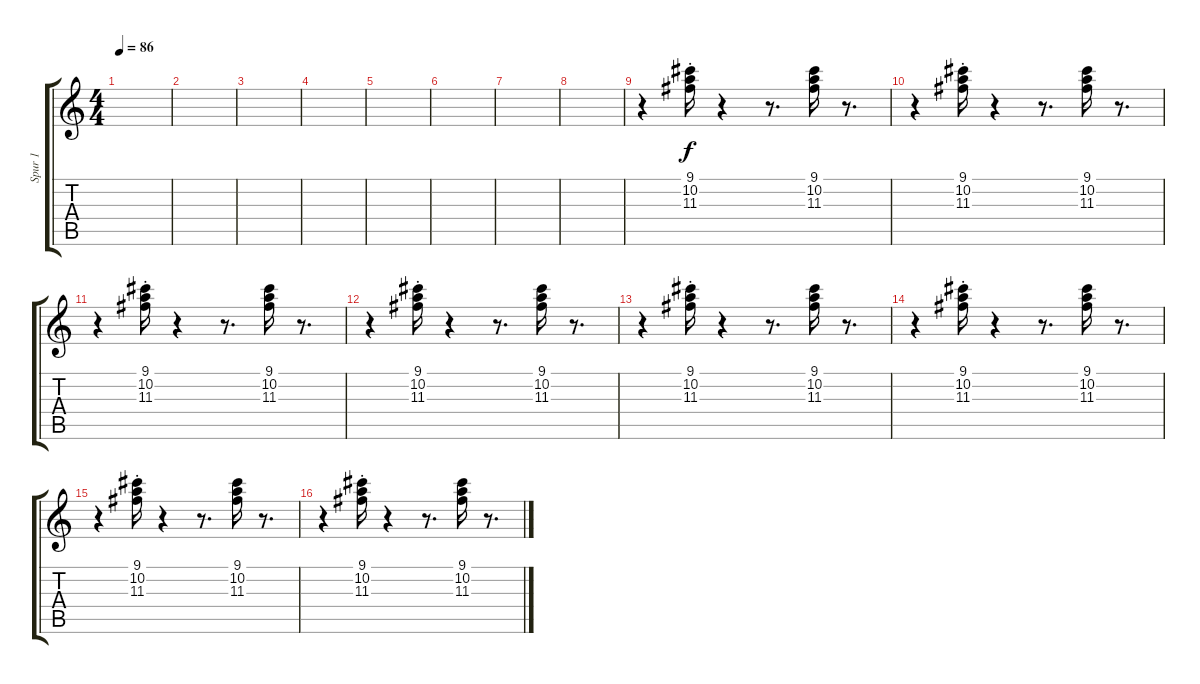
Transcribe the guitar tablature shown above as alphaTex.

\track ("Spur 1" "Spur 1") {instrument electricguitarclean}
\staff {score tabs}
\tuning (E4 B3 G3 D3 A2 D2) {hide}
\ts (4 4)
\tempo 86
\clef g2
\ks c
|
|
|
|
|
|
|
|
r.4 (9.1{st} 10.2{st} 11.3{st}).16 r.4 r.8{d} (9.1 10.2 11.3).16 r.8{d} |
r.4 (9.1{st} 10.2{st} 11.3{st}).16 r.4 r.8{d} (9.1 10.2 11.3).16 r.8{d} |
r.4 (9.1{st} 10.2{st} 11.3{st}).16 r.4 r.8{d} (9.1 10.2 11.3).16 r.8{d} |
r.4 (9.1{st} 10.2{st} 11.3{st}).16 r.4 r.8{d} (9.1 10.2 11.3).16 r.8{d} |
r.4 (9.1{st} 10.2{st} 11.3{st}).16 r.4 r.8{d} (9.1 10.2 11.3).16 r.8{d} |
r.4 (9.1{st} 10.2{st} 11.3{st}).16 r.4 r.8{d} (9.1 10.2 11.3).16 r.8{d} |
r.4 (9.1{st} 10.2{st} 11.3{st}).16 r.4 r.8{d} (9.1 10.2 11.3).16 r.8{d} |
r.4 (9.1{st} 10.2{st} 11.3{st}).16 r.4 r.8{d} (9.1 10.2 11.3).16 r.8{d}
